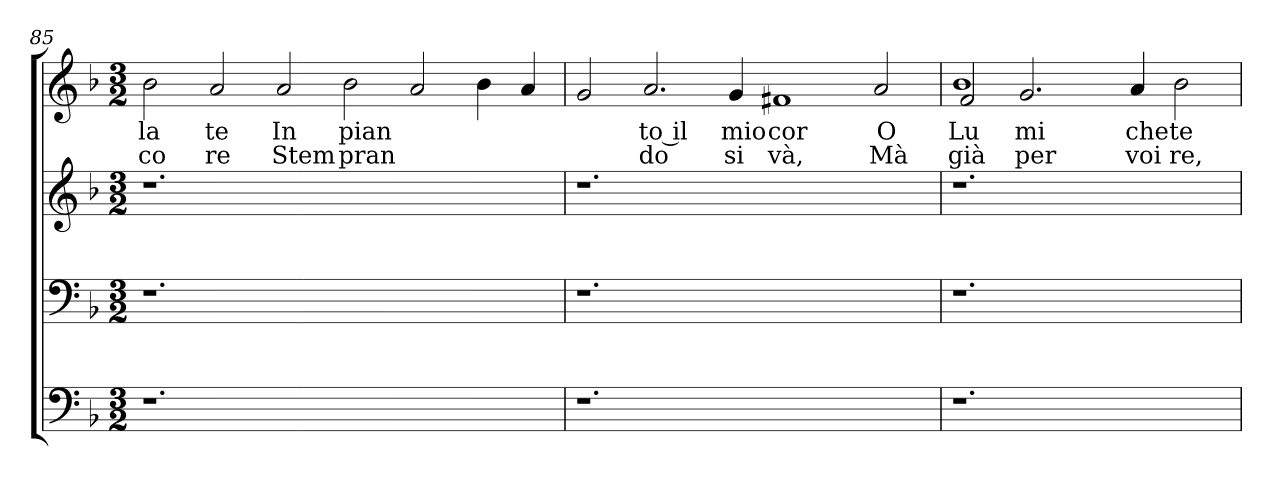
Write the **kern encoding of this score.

**kern	**kern	**kern	**kern	**text	**text
*part4	*part3	*part2	*part1	*part1	*part1
*staff4	*staff3	*staff2	*staff1	*staff1	*staff1
!!LO:LB:g=z
*clefF4	*clefF4	*clefG2	*clefG2	*	*
*k[b-]	*k[b-]	*k[b-]	*k[b-]	*	*
*F:	*F:	*F:	*F:	*	*
*M3/2	*M3/2	*M3/2	*M3/2	*	*
=85	=85	=85	=85	=85	=85
!	!	!	!	!LO:LY:b	!LO:LY:b
1.r	1.r	1.r	2b-\	la	co
!	!	!	!	!LO:LY:b	!LO:LY:b
.	.	.	2a/	te	re
!	!	!	!	!LO:LY:b	!LO:LY:b
.	.	.	2a/	In	Stem
!	!	!	!	!LO:LY:b	!LO:LY:b
1.ryy	1.ryy	1.ryy	2b-\	pian	pran
.	.	.	2a/	.	.
.	.	.	4b-\	.	.
.	.	.	4a/	.	.
=86	=86	=86	=86	=86	=86
1.r	1.r	1.r	2g/	.	.
!	!	!	!	!LO:LY:b:rj	!LO:LY:b:rj
.	.	.	2.a/	to il	do
!	!	!	!	!LO:LY:b	!LO:LY:b
.	.	.	4g/	mio	si
!	!	!	!	!LO:LY:b	!LO:LY:b
1.ryy	1.ryy	1.ryy	1f#X	cor	và,
!	!	!	!	!LO:LY:b	!LO:LY:b
.	.	.	2a/	O	Mà
=87	=87	=87	=87	=87	=87
!	!	!	!	!LO:LY:b	!LO:LY:b
*	*	*	*^	*	*
!	!	!	!	!	!LO:LY:b	!LO:LY:b
1.r	1.r	1.r	1b-	2f/	Lu	già
!	!	!	!	!	!LO:LY:b	!LO:LY:b
.	.	.	.	2.g/	mi	per
.	.	.	1ryy	.	.	.
!	!	!	!	!	!LO:LY:b	!LO:LY:b
.	.	.	.	4a/	che	voi
!	!	!	!	!	!LO:LY:b	!LO:LY:b
2ryy	2ryy	2ryy	.	2b-\	te	re,
*	*	*	*v	*v	*	*
=	=	=	=	=	=
*-	*-	*-	*-	*-	*-
